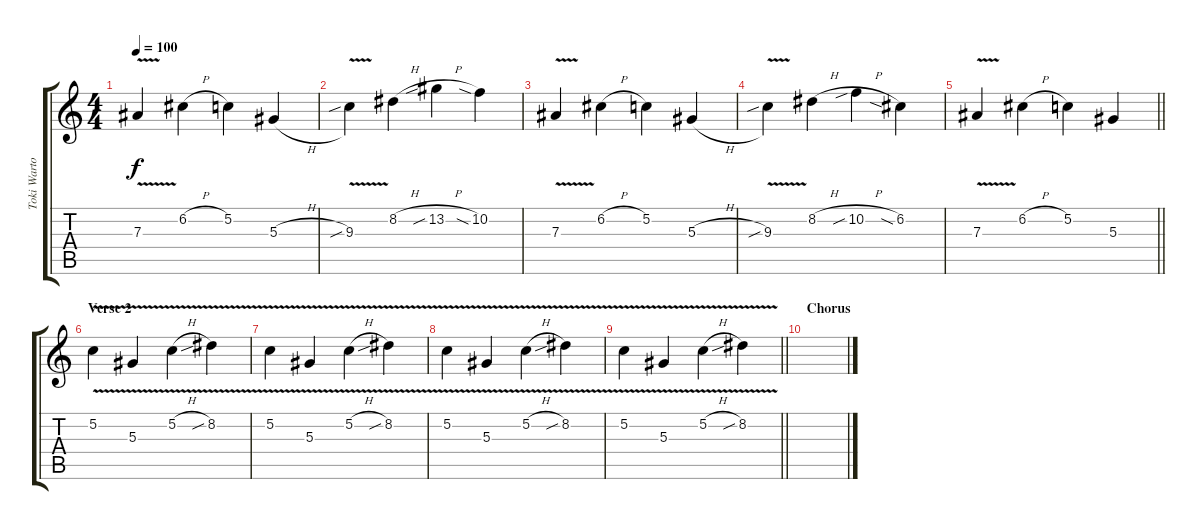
\track ("Toki Wartooth (Harmony Guitar 1)" "Toki Warto") {instrument distortionguitar}
\staff {score tabs}
\tuning (C4 G3 Eb3 Bb2 F2 C2) {hide}
\ts (4 4)
\tempo 100
\clef g2
\ks c
7.3{v}.4{dy f} 6.2{h}.4 5.2.4 5.3{h}.4 |
9.3{v sib}.4 8.2{h}.4 13.2{sib h}.4 10.2{sia}.4 |
7.3{v}.4 6.2{h}.4 5.2.4 5.3{h}.4 |
9.3{v sib}.4 8.2{h}.4 10.2{sib h}.4 6.2{sia}.4 |
\barLineRight lightlight
7.3{v}.4 6.2{h}.4 5.2.4 5.3.4 |
\section ("" "Verse 2")
5.2{v}.4 5.3{v}.4 5.2{v h}.4 8.2{v sib}.4 |
5.2{v}.4 5.3{v}.4 5.2{v h}.4 8.2{v sib}.4 |
5.2{v}.4 5.3{v}.4 5.2{v h}.4 8.2{v sib}.4 |
\barLineRight lightlight
5.2{v}.4 5.3{v}.4 5.2{v h}.4 8.2{v sib}.4 |
\section ("" "Chorus")
